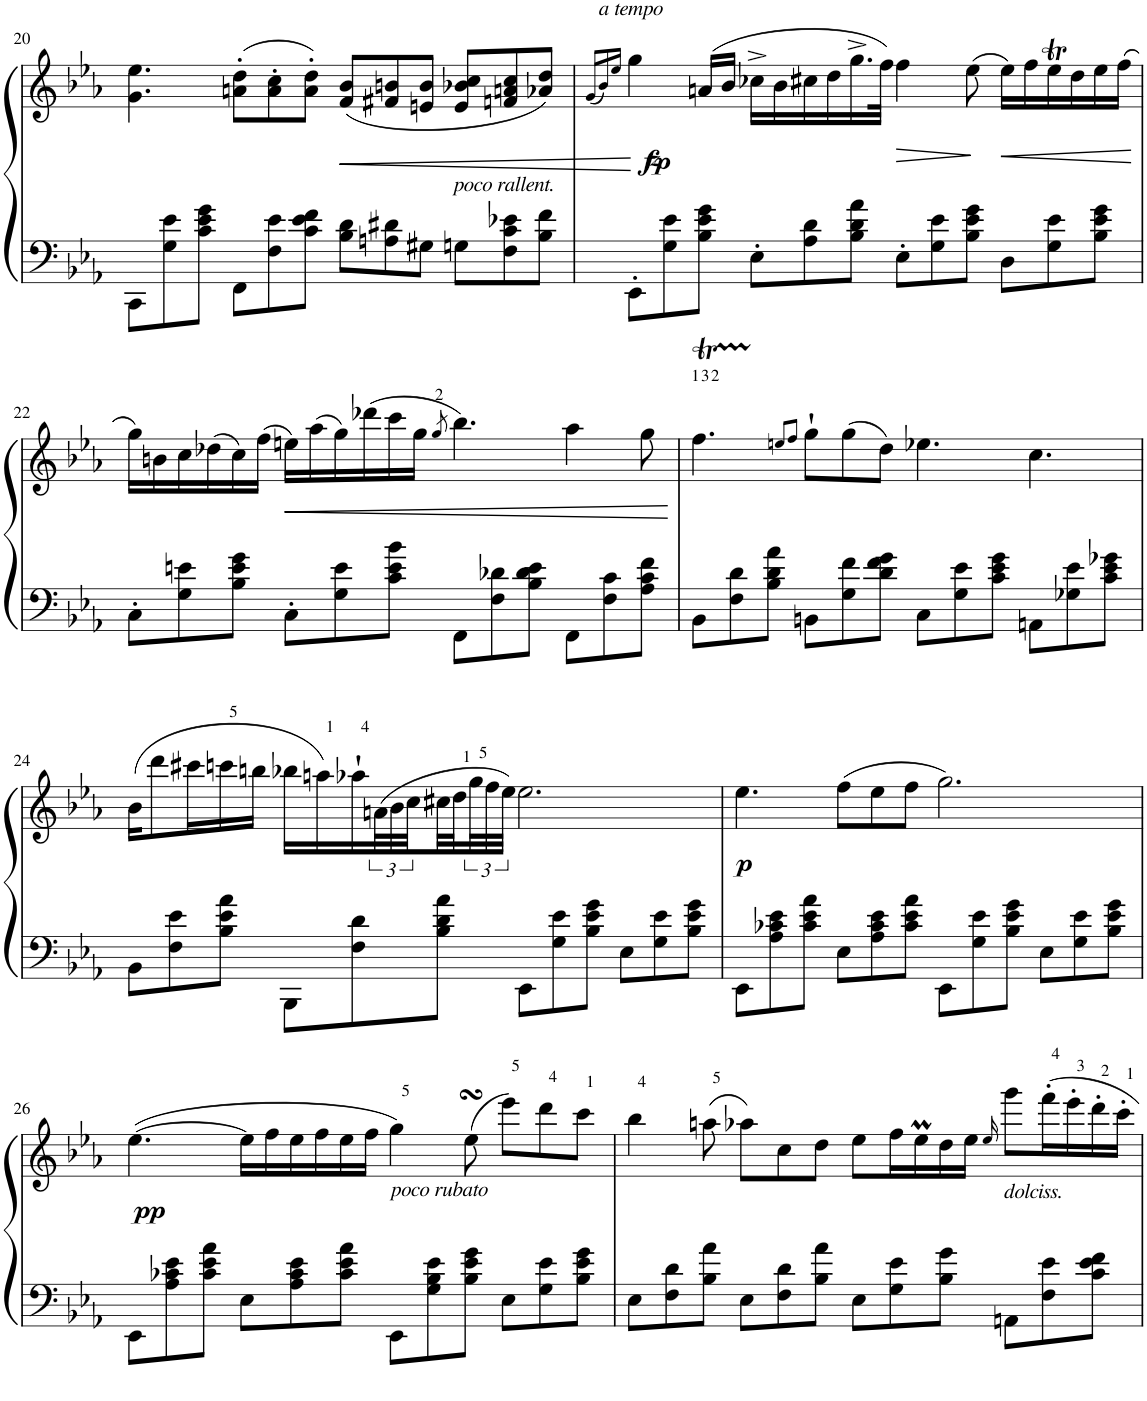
**kern	**kern	**dynam
*part1	*part1	*part1
*staff2	*staff1	*staff1/2
*I"Piano	*	*
*I'Pno.	*	*
!!LO:PB:g=z
*clefF4	*clefG2	*
*k[b-e-a-]	*k[b-e-a-]	*
*M12/8	*M12/8	*
=20	=20	=20
8CC\L	4.g\ 4.ee-\	.
8G\ 8e-\	.	.
8c\ 8e-\ 8g\J	.	.
8FF\L	(8an\' 8dd\'L	.
8F\ 8e-\	8a\' 8cc\'	.
8c\ 8e-\ 8f\J	8a\' 8dd\'J)	.
!	!	!LO:HP:b
8B-\ 8d\L	(8f/ 8b-/L	<
!	!LO:TX:b:i:t=poco rallent.	!
8An\ 8d#X\	8f#X/ 8bn/	.
8G#X\J	8en/ 8b/J	.
8Gn\L	8e/ 8b-X/ 8cc/L	.
8F\ 8c\ 8e-X\	8fn/ 8an/ 8cc/	.
8B-\ 8f\J	8a-X/ 8dd/J)	.
.	.	[
=21	=21	=21
.	(16qg/LL	.
.	16qb-/)	.
.	16qee-/JJ	.
!	!LO:TX:a:i:t=a tempo	!
!	!	!LO:DY:b
!	!	!LO:DY:n=1:b
8EE-'\L	4gg\	fp other-dynamics
8G\ 8e-\	.	.
8B-\ 8e-\ 8g\J	(16an/LL	.
.	16b-/JJ	.
8E-'\L	16cc-X^\LL	.
.	16b-\	.
8A-\ 8d\	16cc#X\	.
.	16dd\	.
8B-\ 8d\ 8a-\J	16.gg^\	.
.	32ff\JJk)	.
!	!	!LO:HP:b
8E-'\L	4ff\	>
8G\ 8e-\	.	.
8B-\ 8e-\ 8g\J	(8ee-\	]
!	!	!LO:HP:b
8D\L	16ee-\LL)	<
.	16ff\	.
8G\ 8e-\	16ee-T\	.
.	16dd\	.
8B-\ 8e-\ 8g\J	16ee-\	.
.	(16ff\JJ	.
.	.	[
!!LO:LB:g=z
=22	=22	=22
8C'\L	16gg\LL)	.
.	16bn\	.
8G\ 8en\	16cc\	.
.	(16dd-X\	.
8B-\ 8e\ 8g\J	16cc\)	.
.	(16ff\JJ	.
!	!	!LO:HP:b
8C'\L	16een\LL)	<
.	(16aa-\	.
8G\ 8e\	16gg\)	.
.	(16ddd-X\	.
8c\ 8e\ 8b-\J	16ccc\	.
.	16gg\JJ	.
.	8qgg/	.
8FF\L	4.bb-\)	.
8F\ 8d-X\	.	.
8B-\ 8d-\ 8e\J	.	.
8FF\L	4aa-\	.
8F\ 8c\	.	.
8A-\ 8c\ 8f\J	8gg\	.
.	.	[
=23	=23	=23
8BB-\L	4.ffT\	.
8F\ 8d\	.	.
8B-\ 8d\ 8a-\J	.	.
.	8qeen/L	.
.	8qff/J	.
8BBn\L	8gg`\L	.
8G\ 8f\	(8gg\	.
8d\ 8f\ 8g\J	8dd\J)	.
8C\L	4.ee-X\	.
8G\ 8e-\	.	.
8c\ 8e-\ 8g\J	.	.
8AAn\L	4.cc\	.
8G-X\ 8e-\	.	.
8c\ 8e-\ 8g-X\J	.	.
!!LO:LB:g=z
=24	=24	=24
8BB-\L	(16b-\KL	.
.	8ddd\	.
8F\ 8e-\	.	.
.	16ccc#X\L	.
8B-\ 8e-\ 8a-\J	16cccn\	.
.	16bbn\JJ	.
8BBB-\L	16bb-X\LL	.
.	16aan\)	.
8F\ 8d\	16aa-X`\	.
.	(48an\L	.
.	48b-\	.
.	48cc\	.
8B-\ 8d\ 8a-\J	32cc#X\	.
.	32dd\	.
.	48gg\	.
.	48ff\	.
.	48ee-\JJJ)	.
8EE-\L	2.ee-\	.
8G\ 8e-\	.	.
8B-\ 8e-\ 8g\J	.	.
8E-\L	.	.
8G\ 8e-\	.	.
8B-\ 8e-\ 8g\J	.	.
=25	=25	=25
!	!	!LO:DY:b
8EE-\L	4.ee-\	p
8A-\ 8c-X\ 8e-\	.	.
8c-\ 8e-\ 8a-\J	.	.
8E-\L	(8ff\L	.
8A-\ 8c-\ 8e-\	8ee-\	.
8c-\ 8e-\ 8a-\J	8ff\J	.
8EE-\L	2.gg\)	.
8G\ 8e-\	.	.
8B-\ 8e-\ 8g\J	.	.
8E-\L	.	.
8G\ 8e-\	.	.
8B-\ 8e-\ 8g\J	.	.
!!LO:LB:g=z
=26	=26	=26
!	!	!LO:DY:b
8EE-\L	([4.ee-\	pp
8A-\ 8c-X\ 8e-\	.	.
8c-\ 8e-\ 8a-\J	.	.
8E-\L	16ee-\LL]	.
.	16ff\	.
8A-\ 8c-\ 8e-\	16ee-\	.
.	16ff\	.
8c-\ 8e-\ 8a-\J	16ee-\	.
.	16ff\JJ	.
!	!LO:TX:b:i:t=poco rubato	!
8EE-\L	4gg\)	.
8G\ 8B-\ 8e-\	.	.
8B-\ 8e-\ 8g\J	(8ee-sSSs\	.
8E-\L	8eee-\L)	.
8G\ 8e-\	8ddd\	.
8B-\ 8e-\ 8g\J	8ccc\J	.
=27	=27	=27
8E-\L	4bb-\	.
8F\ 8d\	.	.
8B-\ 8a-\J	(8aan\	.
8E-\L	8aa-X\L)	.
8F\ 8d\	8cc\	.
8B-\ 8a-\J	8dd\J	.
8E-\L	8ee-\L	.
8G\ 8e-\	16ff\L	.
.	16ee-M\	.
8B-\ 8g\J	16dd\	.
.	16ee-\JJ	.
.	16qee-/	.
!	!LO:TX:b:i:t=dolciss.	!
8AAn\L	8ggg\L	.
8F\ 8e-\	16fff'\L	.
.	16eee-'\	.
8c\ 8e-\ 8f\J	16ddd'\	.
.	16ccc'\JJ	.
=	=	=
*-	*-	*-
